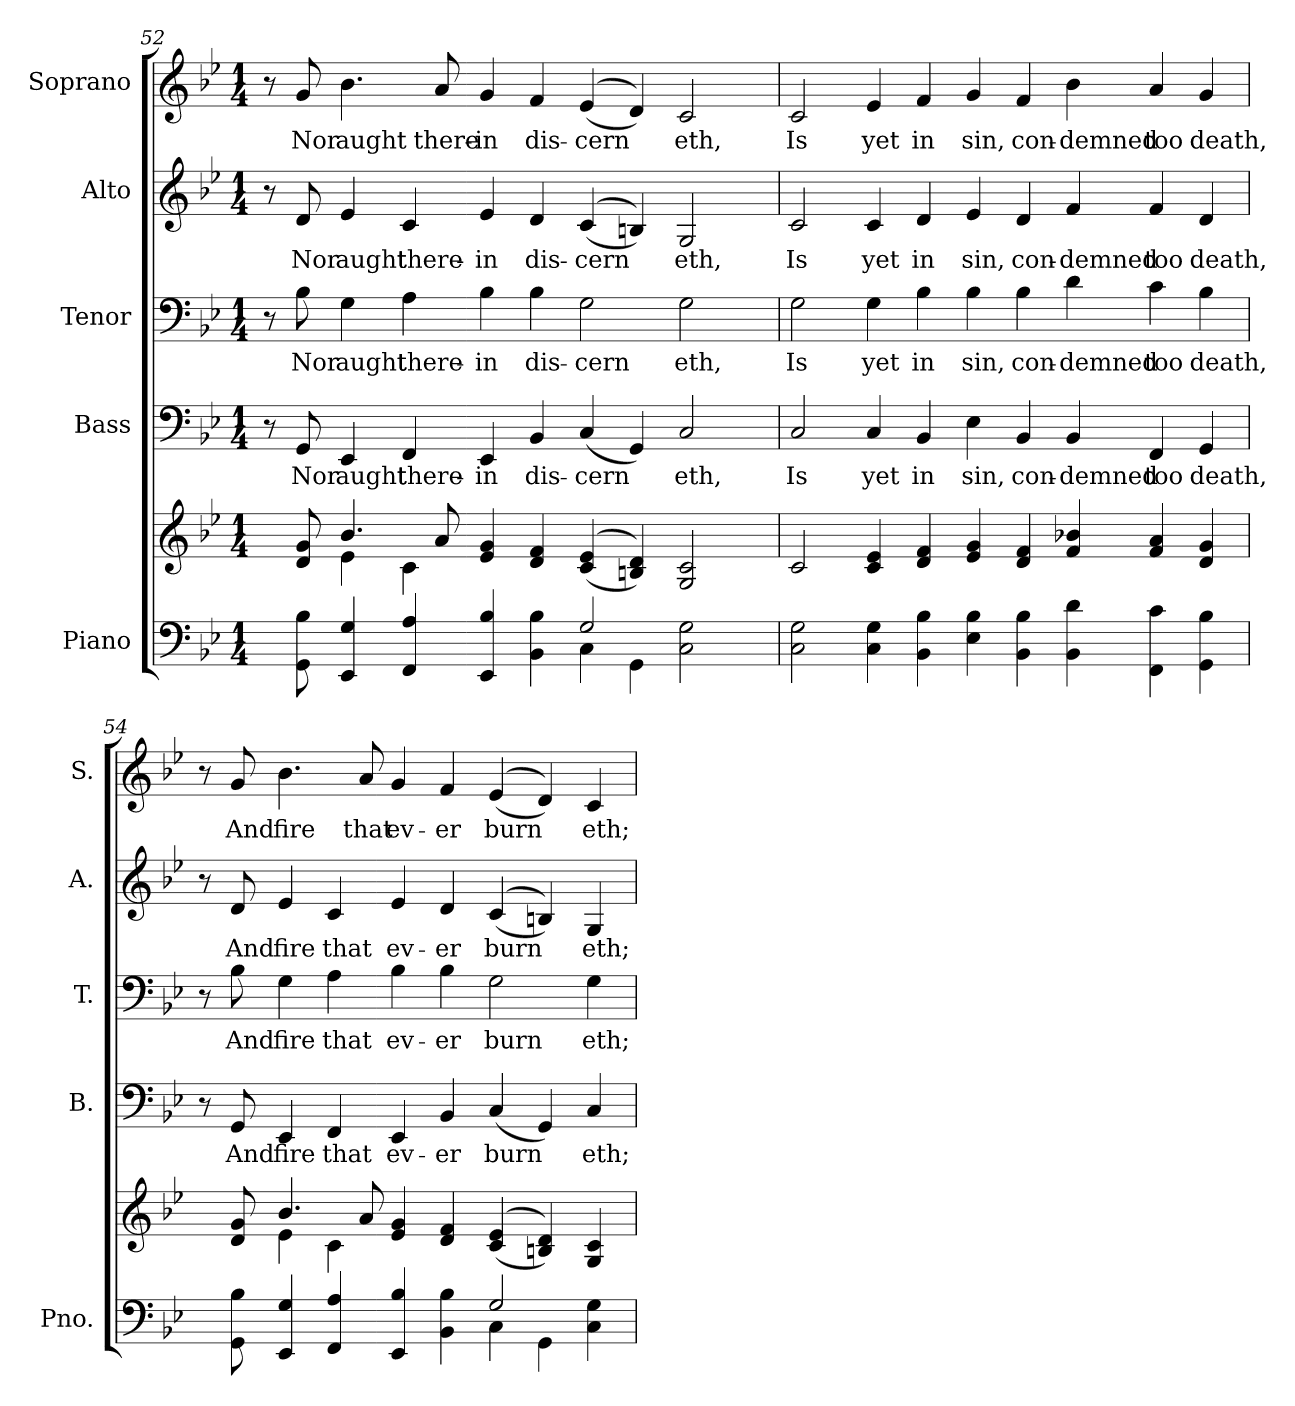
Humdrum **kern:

**kern	**kern	**kern	**text	**kern	**text	**kern	**text	**kern	**text
*part5	*part5	*part4	*part4	*part3	*part3	*part2	*part2	*part1	*part1
*staff6	*staff5	*staff4	*staff4	*staff3	*staff3	*staff2	*staff2	*staff1	*staff1
*I"Piano	*	*I"Bass	*	*I"Tenor	*	*I"Alto	*	*I"Soprano	*
*I'Pno.	*	*I'B.	*	*I'T.	*	*I'A.	*	*I'S.	*
!!LO:PB:g=z
*clefF4	*clefG2	*clefF4	*	*clefF4	*	*clefG2	*	*clefG2	*
*k[b-e-]	*k[b-e-]	*k[b-e-]	*	*k[b-e-]	*	*k[b-e-]	*	*k[b-e-]	*
*B-:	*B-:	*B-:	*	*B-:	*	*B-:	*	*B-:	*
*M1/4	*M1/4	*M1/4	*	*M1/4	*	*M1/4	*	*M1/4	*
=52	=52	=52	=52	=52	=52	=52	=52	=52	=52
*^	*^	*	*	*	*	*	*	*	*
8ryy	1ryy	8ryy	4ryy	8r	.	8r	.	8r	.	8r	.
!	!	!	!	!	!LO:LY:b:color=#000000	!	!	!	!	!	!
!	!	!	!	!	!	!	!LO:LY:b:color=#000000	!	!	!	!
!	!	!	!	!	!	!	!	!	!LO:LY:b:color=#000000	!	!
!	!	!	!	!	!	!	!	!	!	!	!LO:LY:b:color=#000000
8GGi\ 8B-i	.	8di/ 8gi	.	8GGi/	Nor	8B-i\	Nor	8di/	Nor	8gi/	Nor
!	!	!	!	!	!LO:LY:b:color=#000000	!	!	!	!	!	!
!	!	!	!	!	!	!	!LO:LY:b:color=#000000	!	!	!	!
!	!	!	!	!	!	!	!	!	!LO:LY:b:color=#000000	!	!
!	!	!	!	!	!	!	!	!	!	!	!LO:LY:b:color=#000000
4EE-i/ 4Gi	.	4.b-i/	4e-i\	4EE-i/	aught	4Gi\	aught	4e-i/	aught	4.b-i\	aught
!	!	!	!	!	!LO:LY:b:color=#000000	!	!	!	!	!	!
!	!	!	!	!	!	!	!LO:LY:b:color=#000000	!	!	!	!
!	!	!	!	!	!	!	!	!	!LO:LY:b:color=#000000	!	!
4FFi/ 4Ai	.	.	4ci\	4FFi/	there-	4Ai\	there-	4ci/	there-	.	.
!	!	!	!	!	!	!	!	!	!	!	!LO:LY:b:color=#000000
.	.	8ai/	.	.	.	.	.	.	.	8ai/	there-
!	!	!	!	!	!LO:LY:b:color=#000000	!	!	!	!	!	!
!	!	!	!	!	!	!	!LO:LY:b:color=#000000	!	!	!	!
!	!	!	!	!	!	!	!	!	!LO:LY:b:color=#000000	!	!
!	!	!	!	!	!	!	!	!	!	!	!LO:LY:b:color=#000000
4EE-i/ 4B-i	.	4e-i/ 4gi	4ryy	4EE-i/	-in	4B-i\	-in	4e-i/	-in	4gi/	-in
!	!	!	!	!	!LO:LY:b:color=#000000	!	!	!	!	!	!
!	!	!	!	!	!	!	!LO:LY:b:color=#000000	!	!	!	!
!	!	!	!	!	!	!	!	!	!LO:LY:b:color=#000000	!	!
!	!	!	!	!	!	!	!	!	!	!	!LO:LY:b:color=#000000
4BB-i\ 4B-i	4ryy	4di/ 4fi	1ryy	4BB-i/	dis-	4B-i\	dis-	4di/	dis-	4fi/	dis-
!	!	!	!	!	!LO:LY:b:color=#000000	!	!	!	!	!	!
!	!	!	!	!	!	!	!LO:LY:b:color=#000000	!	!	!	!
!	!	!	!	!	!	!	!	!	!LO:LY:b:color=#000000	!	!
!	!	!	!	!	!	!	!	!	!	!	!LO:LY:b:color=#000000
2Gi/	4Ci\	((4ci/ 4e-i	.	(4Ci/	-cern	2Gi\	-cern	((4ci/	-cern	((4e-i/	-cern
.	4GGi\	4Bni/ 4di))	.	4GGi/)	.	.	.	4Bni/))	.	4di/))	.
!	!	!	!	!	!LO:LY:b:color=#000000	!	!	!	!	!	!
!	!	!	!	!	!	!	!LO:LY:b:color=#000000	!	!	!	!
!	!	!	!	!	!	!	!	!	!LO:LY:b:color=#000000	!	!
!	!	!	!	!	!	!	!	!	!	!	!LO:LY:b:color=#000000
2Ci\ 2Gi	4ryy	2Gi/ 2ci	.	2Ci/	eth,	2Gi\	eth,	2Gi/	eth,	2ci/	eth,
.	4ryy	.	4ryy	.	.	.	.	.	.	.	.
*v	*v	*	*	*	*	*	*	*	*	*	*
*	*v	*v	*	*	*	*	*	*	*	*
!!LO:PB:g=z
=53	=53	=53	=53	=53	=53	=53	=53	=53	=53
*^	*^	*	*	*	*	*	*	*	*
!	!	!	!	!	!LO:LY:b:color=#000000	!	!	!	!	!	!
*v	*v	*	*	*	*	*	*	*	*	*	*
*	*v	*v	*	*	*	*	*	*	*	*
*^	*^	*	*	*	*	*	*	*	*
!	!	!	!	!	!	!	!LO:LY:b:color=#000000	!	!	!	!
*v	*v	*	*	*	*	*	*	*	*	*	*
*	*v	*v	*	*	*	*	*	*	*	*
*^	*^	*	*	*	*	*	*	*	*
!	!	!	!	!	!	!	!	!	!LO:LY:b:color=#000000	!	!
*v	*v	*	*	*	*	*	*	*	*	*	*
*	*v	*v	*	*	*	*	*	*	*	*
*^	*^	*	*	*	*	*	*	*	*
!	!	!	!	!	!	!	!	!	!	!	!LO:LY:b:color=#000000
*v	*v	*	*	*	*	*	*	*	*	*	*
*	*v	*v	*	*	*	*	*	*	*	*
2Ci\ 2Gi	2ci/	2Ci/	Is	2Gi\	Is	2ci/	Is	2ci/	Is
!	!	!	!LO:LY:b:color=#000000	!	!	!	!	!	!
!	!	!	!	!	!LO:LY:b:color=#000000	!	!	!	!
!	!	!	!	!	!	!	!LO:LY:b:color=#000000	!	!
!	!	!	!	!	!	!	!	!	!LO:LY:b:color=#000000
4Ci\ 4Gi	4ci/ 4e-i	4Ci/	yet	4Gi\	yet	4ci/	yet	4e-i/	yet
!	!	!	!LO:LY:b:color=#000000	!	!	!	!	!	!
!	!	!	!	!	!LO:LY:b:color=#000000	!	!	!	!
!	!	!	!	!	!	!	!LO:LY:b:color=#000000	!	!
!	!	!	!	!	!	!	!	!	!LO:LY:b:color=#000000
4BB-i\ 4B-i	4di/ 4fi	4BB-i/	in	4B-i\	in	4di/	in	4fi/	in
!	!	!	!LO:LY:b:color=#000000	!	!	!	!	!	!
!	!	!	!	!	!LO:LY:b:color=#000000	!	!	!	!
!	!	!	!	!	!	!	!LO:LY:b:color=#000000	!	!
!	!	!	!	!	!	!	!	!	!LO:LY:b:color=#000000
4E-i\ 4B-i	4e-i/ 4gi	4E-i\	sin,	4B-i\	sin,	4e-i/	sin,	4gi/	sin,
!	!	!	!LO:LY:b:color=#000000	!	!	!	!	!	!
!	!	!	!	!	!LO:LY:b:color=#000000	!	!	!	!
!	!	!	!	!	!	!	!LO:LY:b:color=#000000	!	!
!	!	!	!	!	!	!	!	!	!LO:LY:b:color=#000000
4BB-i\ 4B-i	4di/ 4fi	4BB-i/	con-	4B-i\	con-	4di/	con-	4fi/	con-
!	!	!	!LO:LY:b:color=#000000	!	!	!	!	!	!
!	!	!	!	!	!LO:LY:b:color=#000000	!	!	!	!
!	!	!	!	!	!	!	!LO:LY:b:color=#000000	!	!
!	!	!	!	!	!	!	!	!	!LO:LY:b:color=#000000
4BB-i\ 4di	4fi/ 4b-Xi	4BB-i/	-demned	4di\	-demned	4fi/	-demned	4b-i\	-demned
!	!	!	!LO:LY:b:color=#000000	!	!	!	!	!	!
!	!	!	!	!	!LO:LY:b:color=#000000	!	!	!	!
!	!	!	!	!	!	!	!LO:LY:b:color=#000000	!	!
!	!	!	!	!	!	!	!	!	!LO:LY:b:color=#000000
4FFi\ 4ci	4fi/ 4ai	4FFi/	too	4ci\	too	4fi/	too	4ai/	too
!	!	!	!LO:LY:b:color=#000000	!	!	!	!	!	!
!	!	!	!	!	!LO:LY:b:color=#000000	!	!	!	!
!	!	!	!	!	!	!	!LO:LY:b:color=#000000	!	!
!	!	!	!	!	!	!	!	!	!LO:LY:b:color=#000000
4GGi\ 4B-i	4di/ 4gi	4GGi/	death,	4B-i\	death,	4di/	death,	4gi/	death,
!!LO:PB:g=z
=54	=54	=54	=54	=54	=54	=54	=54	=54	=54
*^	*^	*	*	*	*	*	*	*	*
8ryy	1ryy	8ryy	4ryy	8r	.	8r	.	8r	.	8r	.
!	!	!	!	!	!LO:LY:b:color=#000000	!	!	!	!	!	!
!	!	!	!	!	!	!	!LO:LY:b:color=#000000	!	!	!	!
!	!	!	!	!	!	!	!	!	!LO:LY:b:color=#000000	!	!
!	!	!	!	!	!	!	!	!	!	!	!LO:LY:b:color=#000000
8GGi\ 8B-i	.	8di/ 8gi	.	8GGi/	And	8B-i\	And	8di/	And	8gi/	And
!	!	!	!	!	!LO:LY:b:color=#000000	!	!	!	!	!	!
!	!	!	!	!	!	!	!LO:LY:b:color=#000000	!	!	!	!
!	!	!	!	!	!	!	!	!	!LO:LY:b:color=#000000	!	!
!	!	!	!	!	!	!	!	!	!	!	!LO:LY:b:color=#000000
4EE-i/ 4Gi	.	4.b-i/	4e-i\	4EE-i/	fire	4Gi\	fire	4e-i/	fire	4.b-i\	fire
!	!	!	!	!	!LO:LY:b:color=#000000	!	!	!	!	!	!
!	!	!	!	!	!	!	!LO:LY:b:color=#000000	!	!	!	!
!	!	!	!	!	!	!	!	!	!LO:LY:b:color=#000000	!	!
4FFi/ 4Ai	.	.	4ci\	4FFi/	that	4Ai\	that	4ci/	that	.	.
!	!	!	!	!	!	!	!	!	!	!	!LO:LY:b:color=#000000
.	.	8ai/	.	.	.	.	.	.	.	8ai/	that
!	!	!	!	!	!LO:LY:b:color=#000000	!	!	!	!	!	!
!	!	!	!	!	!	!	!LO:LY:b:color=#000000	!	!	!	!
!	!	!	!	!	!	!	!	!	!LO:LY:b:color=#000000	!	!
!	!	!	!	!	!	!	!	!	!	!	!LO:LY:b:color=#000000
4EE-i/ 4B-i	.	4e-i/ 4gi	4ryy	4EE-i/	ev-	4B-i\	ev-	4e-i/	ev-	4gi/	ev-
!	!	!	!	!	!LO:LY:b:color=#000000	!	!	!	!	!	!
!	!	!	!	!	!	!	!LO:LY:b:color=#000000	!	!	!	!
!	!	!	!	!	!	!	!	!	!LO:LY:b:color=#000000	!	!
!	!	!	!	!	!	!	!	!	!	!	!LO:LY:b:color=#000000
4BB-i\ 4B-i	4ryy	4di/ 4fi	1ryy	4BB-i/	-er	4B-i\	-er	4di/	-er	4fi/	-er
!	!	!	!	!	!LO:LY:b:color=#000000	!	!	!	!	!	!
!	!	!	!	!	!	!	!LO:LY:b:color=#000000	!	!	!	!
!	!	!	!	!	!	!	!	!	!LO:LY:b:color=#000000	!	!
!	!	!	!	!	!	!	!	!	!	!	!LO:LY:b:color=#000000
2Gi/	4Ci\	((4ci/ 4e-i	.	(4Ci/	burn	2Gi\	burn	((4ci/	burn	((4e-i/	burn
.	4GGi\	4Bni/ 4di))	.	4GGi/)	.	.	.	4Bni/))	.	4di/))	.
!	!	!	!	!	!LO:LY:b:color=#000000	!	!	!	!	!	!
!	!	!	!	!	!	!	!LO:LY:b:color=#000000	!	!	!	!
!	!	!	!	!	!	!	!	!	!LO:LY:b:color=#000000	!	!
!	!	!	!	!	!	!	!	!	!	!	!LO:LY:b:color=#000000
4Ci\ 4Gi	4ryy	4Gi/ 4ci	.	4Ci/	eth;	4Gi\	eth;	4Gi/	eth;	4ci/	eth;
*v	*v	*	*	*	*	*	*	*	*	*	*
*	*v	*v	*	*	*	*	*	*	*	*
=	=	=	=	=	=	=	=	=	=
*-	*-	*-	*-	*-	*-	*-	*-	*-	*-
